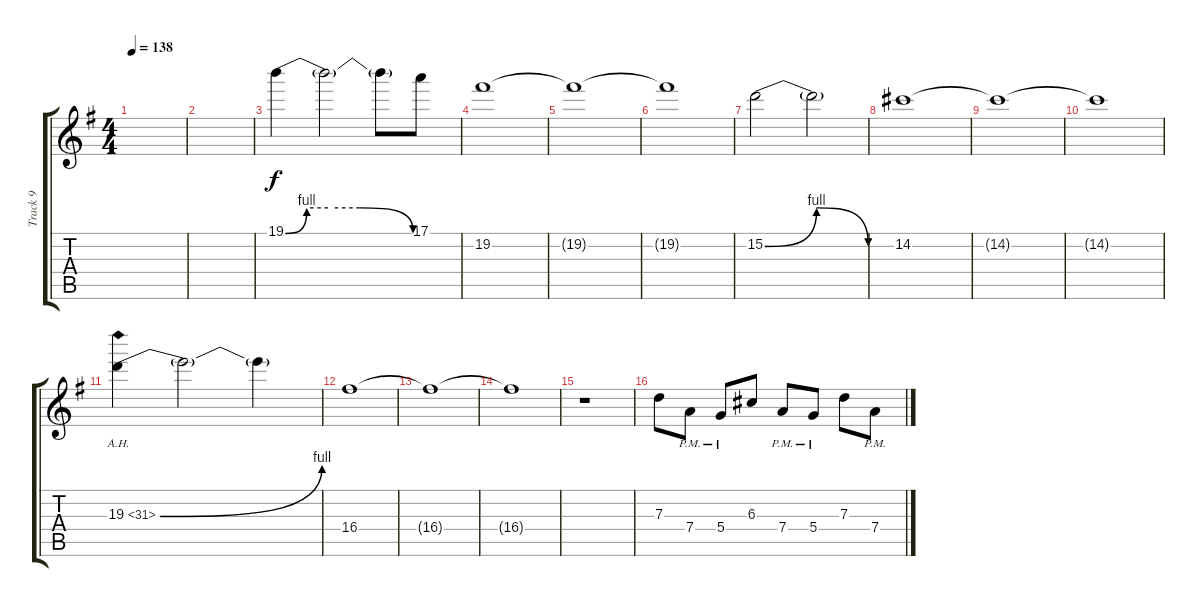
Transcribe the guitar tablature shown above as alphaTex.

\track ("Track 9" "Track 9") {instrument distortionguitar}
\staff {score tabs}
\tuning (E4 B3 G3 D3 A2 E2) {hide}
\ts (4 4)
\tempo 138
\clef g2
\ks g
|
|
19.1{be (custom 0 0 10 4 20 4 35 4 60 0)}.4 19.1{t}.2 19.1{t}.8 17.1.8 |
19.2.1 |
19.2{t}.1{volume 0} |
19.2{t}.1 |
15.2{be (bendrelease 0 0 10 4 30 4 60 0)}.2{volume 13} 15.2{t}.2 |
14.2.1 |
14.2{t}.1{volume 0} |
14.2{t}.1 |
19.3{be (bend 0 0 60 4) ah 12}.4{volume 13} 19.3{t}.2 19.3{t}.4 |
16.4.1 |
16.4{t}.1{volume 0} |
16.4{t}.1 |
r.1{volume 13} |
7.3.8 7.4{pm}.8 5.4{pm}.8 6.3.8 7.4{pm}.8 5.4{pm}.8 7.3.8 7.4{pm}.8
